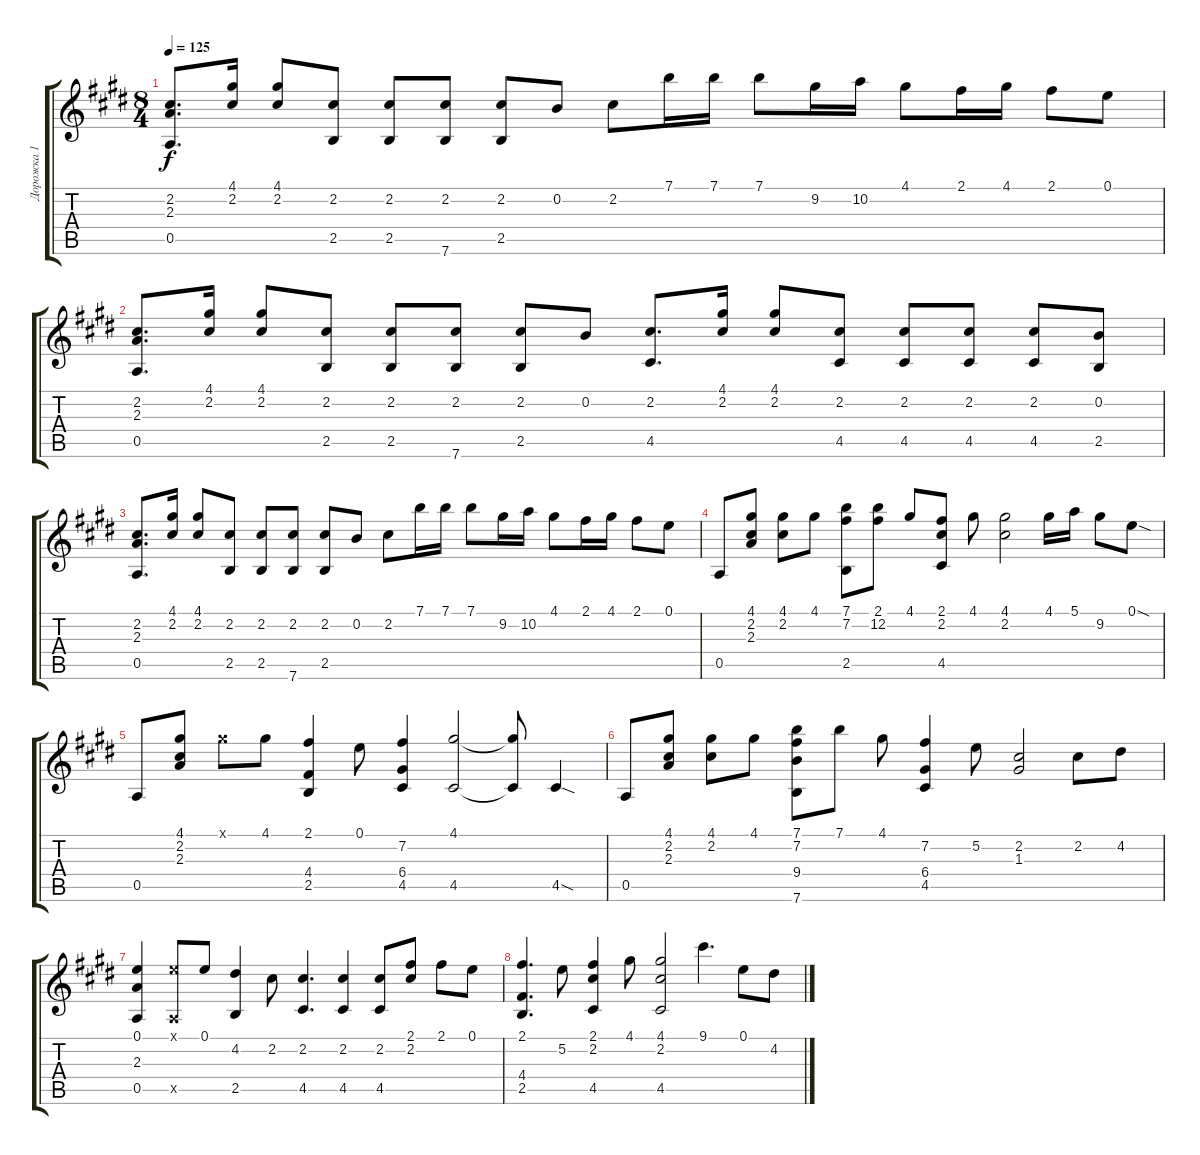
\track ("Дорожка 1" "Дорожка 1") {instrument acousticguitarsteel}
\staff {score tabs}
\tuning (E4 B3 G3 D3 A2 E2) {hide}
\ts (8 4)
\tempo 125
\clef g2
\ks c#minor
(2.2 2.3 0.5).8{d dy f} (4.1 2.2).16 (4.1 2.2).8 (2.2 2.5).8 (2.2 2.5).8 (2.2 7.6).8 (2.2 2.5).8 0.2.8 2.2.8 7.1.16 7.1.16 7.1.8 9.2.16 10.2.16 4.1.8 2.1.16 4.1.16 2.1.8 0.1.8 |
(2.2 2.3 0.5).8{d} (4.1 2.2).16 (4.1 2.2).8 (2.2 2.5).8 (2.2 2.5).8 (2.2 7.6).8 (2.2 2.5).8 0.2.8 (2.2 4.5).8{d} (4.1 2.2).16 (4.1 2.2).8 (2.2 4.5).8 (2.2 4.5).8 (2.2 4.5).8 (2.2 4.5).8 (0.2 2.5).8 |
(2.2 2.3 0.5).8{d} (4.1 2.2).16 (4.1 2.2).8 (2.2 2.5).8 (2.2 2.5).8 (2.2 7.6).8 (2.2 2.5).8 0.2.8 2.2.8 7.1.16 7.1.16 7.1.8 9.2.16 10.2.16 4.1.8 2.1.16 4.1.16 2.1.8 0.1.8 |
0.5.8 (4.1 2.2 2.3).8 (4.1 2.2).8 4.1.8 (7.1 7.2 2.5).8 (2.1 12.2).8 4.1.8 (2.1 2.2 4.5).8 4.1.8 (4.1 2.2).2 4.1.16 5.1.16 9.2.8 0.1{sod}.8 |
0.5.8 (4.1 2.2 2.3).8 4.1{x}.8 4.1.8 (2.1 4.4 2.5).4 0.1.8 (7.2 6.4 4.5).4 (4.1 4.5).2 (4.1{t} 4.5{t}).8 4.5{sod}.4 |
0.5.8 (4.1 2.2 2.3).8 (4.1 2.2).8 4.1.8 (7.1 7.2 9.4 7.6).8 7.1.8 4.1.8 (7.2 6.4 4.5).4 5.2.8 (2.2 1.3).2 2.2.8 4.2.8 |
(0.1 2.3 0.5).4 (0.1{x} 0.5{x}).8 0.1.8 (4.2 2.5).4 2.2.8 (2.2 4.5).4{d} (2.2 4.5).4 (2.2 4.5).8 (2.1 2.2).8 2.1.8 0.1.8 |
(2.1 4.4 2.5).4{d} 5.2.8 (2.1 2.2 4.5).4 4.1.8 (4.1 2.2 4.5).2 9.1.4{d} 0.1.8 4.2.8
